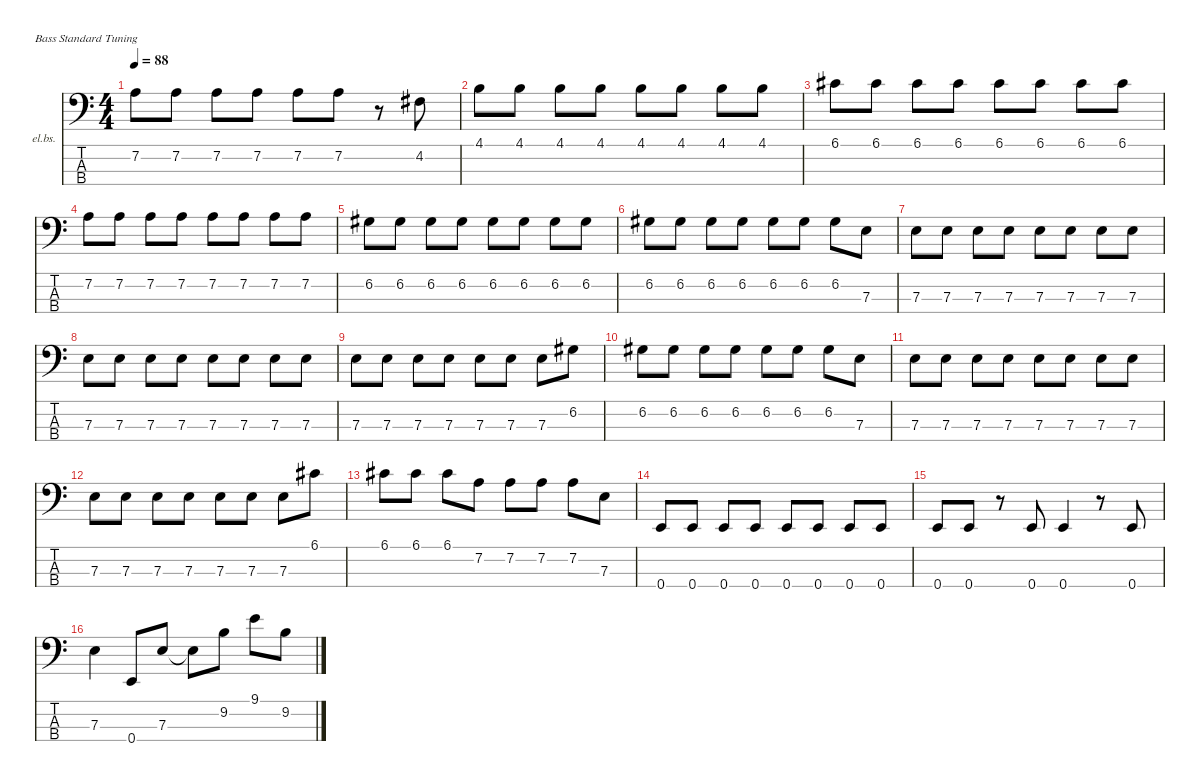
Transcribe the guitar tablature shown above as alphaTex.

\defaultSystemsLayout 4
\hideDynamics
\bracketExtendMode nobrackets
\firstSystemTrackNameOrientation horizontal
\otherSystemsTrackNameOrientation horizontal
\track ("Bass" "el.bs.") {instrument electricbassfinger}
\staff {score tabs}
\tuning (G2 D2 A1 E1)
\ts (4 4)
\tempo 88
\clef f4
\ks c
7.2.8{dy f} 7.2.8 7.2.8 7.2.8 7.2.8 7.2.8 r.8 4.2{acc #}.8 |
4.1.8 4.1.8 4.1.8 4.1.8 4.1.8 4.1.8 4.1.8 4.1.8 |
6.1{acc #}.8 6.1{acc #}.8 6.1{acc #}.8 6.1{acc #}.8 6.1{acc #}.8 6.1{acc #}.8 6.1{acc #}.8 6.1{acc #}.8 |
7.2.8 7.2.8 7.2.8 7.2.8 7.2.8 7.2.8 7.2.8 7.2.8 |
6.2{acc #}.8 6.2{acc #}.8 6.2{acc #}.8 6.2{acc #}.8 6.2{acc #}.8 6.2{acc #}.8 6.2{acc #}.8 6.2{acc #}.8 |
6.2{acc #}.8 6.2{acc #}.8 6.2{acc #}.8 6.2{acc #}.8 6.2{acc #}.8 6.2{acc #}.8 6.2{acc #}.8 7.3.8 |
7.3.8 7.3.8 7.3.8 7.3.8 7.3.8 7.3.8 7.3.8 7.3.8 |
7.3.8 7.3.8 7.3.8 7.3.8 7.3.8 7.3.8 7.3.8 7.3.8 |
7.3.8 7.3.8 7.3.8 7.3.8 7.3.8 7.3.8 7.3.8 6.2{acc #}.8 |
6.2{acc #}.8 6.2{acc #}.8 6.2{acc #}.8 6.2{acc #}.8 6.2{acc #}.8 6.2{acc #}.8 6.2{acc #}.8 7.3.8 |
7.3.8 7.3.8 7.3.8 7.3.8 7.3.8 7.3.8 7.3.8 7.3.8 |
7.3.8 7.3.8 7.3.8 7.3.8 7.3.8 7.3.8 7.3.8 6.1{acc #}.8 |
6.1{acc #}.8 6.1{acc #}.8 6.1{acc #}.8 7.2.8 7.2.8 7.2.8 7.2.8 7.3.8 |
0.4.8 0.4.8 0.4.8 0.4.8 0.4.8 0.4.8 0.4.8 0.4.8 |
0.4.8 0.4.8 r.8 0.4.8 0.4.4 r.8 0.4.8 |
7.3.4 0.4.8 7.3.8 7.3{t}.8 9.2.8 9.1.8 9.2.8
